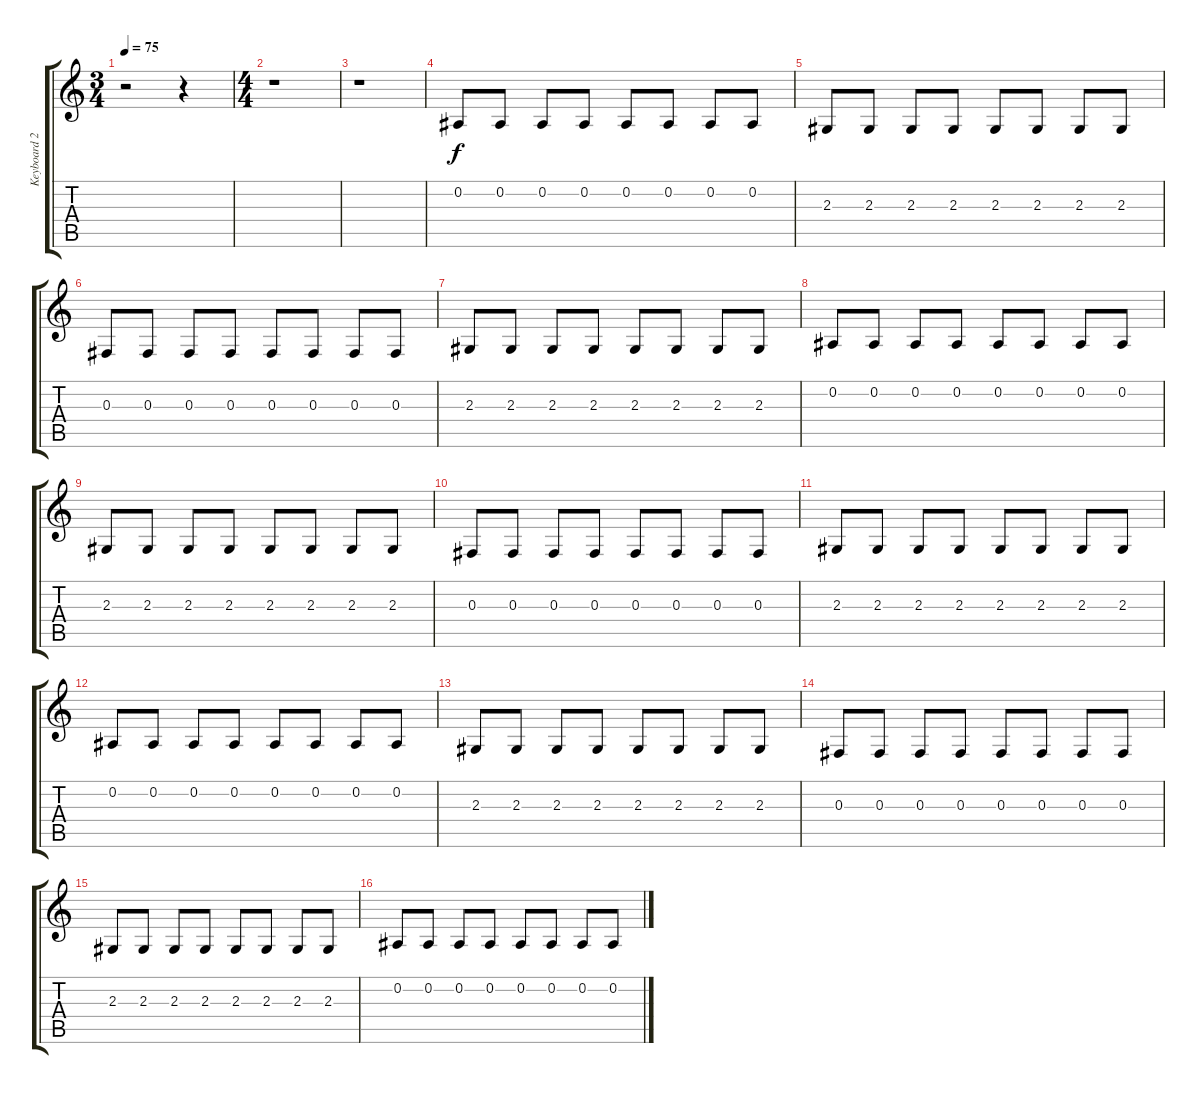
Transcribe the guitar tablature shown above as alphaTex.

\track ("Keyboard 2" "Keyboard 2") {instrument stringensemble1}
\staff {score tabs}
\tuning (Eb4 Bb3 Gb3 Db3 Ab2 Eb2) {hide}
\ts (3 4)
\tempo 75
\clef g2
\ks c
r.2{dy f instrument stringensemble1} r.4 |
\ts (4 4)
r.1 |
r.1 |
0.2.8 0.2.8 0.2.8 0.2.8 0.2.8 0.2.8 0.2.8 0.2.8 |
2.3.8 2.3.8 2.3.8 2.3.8 2.3.8 2.3.8 2.3.8 2.3.8 |
0.3.8 0.3.8 0.3.8 0.3.8 0.3.8 0.3.8 0.3.8 0.3.8 |
2.3.8 2.3.8 2.3.8 2.3.8 2.3.8 2.3.8 2.3.8 2.3.8 |
0.2.8 0.2.8 0.2.8 0.2.8 0.2.8 0.2.8 0.2.8 0.2.8 |
2.3.8 2.3.8 2.3.8 2.3.8 2.3.8 2.3.8 2.3.8 2.3.8 |
0.3.8 0.3.8 0.3.8 0.3.8 0.3.8 0.3.8 0.3.8 0.3.8 |
2.3.8 2.3.8 2.3.8 2.3.8 2.3.8 2.3.8 2.3.8 2.3.8 |
0.2.8 0.2.8 0.2.8 0.2.8 0.2.8 0.2.8 0.2.8 0.2.8 |
2.3.8 2.3.8 2.3.8 2.3.8 2.3.8 2.3.8 2.3.8 2.3.8 |
0.3.8 0.3.8 0.3.8 0.3.8 0.3.8 0.3.8 0.3.8 0.3.8 |
2.3.8 2.3.8 2.3.8 2.3.8 2.3.8 2.3.8 2.3.8 2.3.8 |
0.2.8 0.2.8 0.2.8 0.2.8 0.2.8 0.2.8 0.2.8 0.2.8
